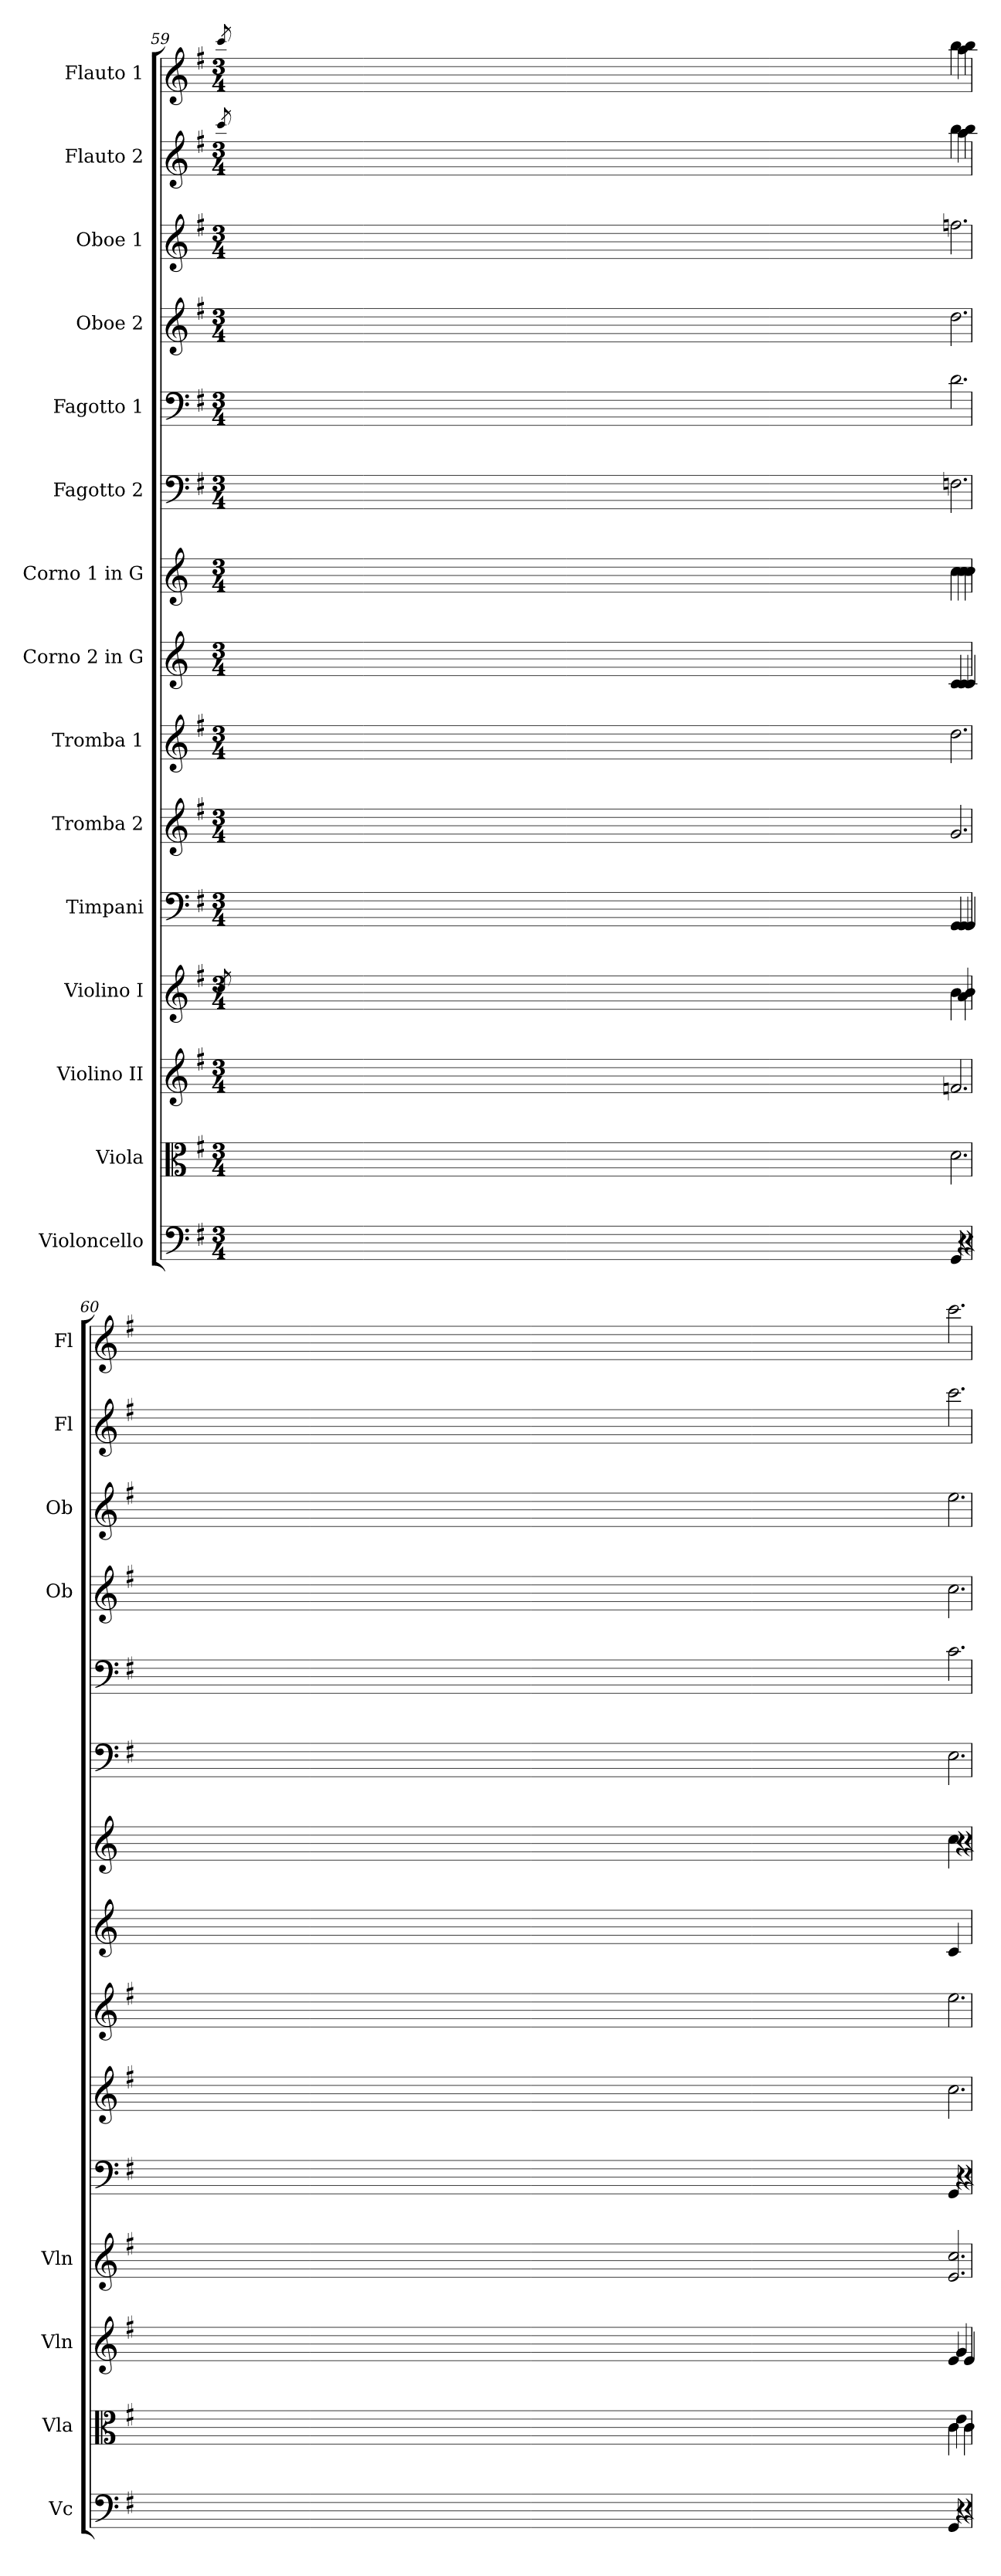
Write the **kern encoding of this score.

**kern	**kern	**kern	**kern	**kern	**kern	**kern	**kern	**kern	**kern	**kern	**kern	**kern	**kern	**kern
*part15	*part14	*part13	*part12	*part11	*part10	*part9	*part8	*part7	*part6	*part5	*part4	*part3	*part2	*part1
*staff15	*staff14	*staff13	*staff12	*staff11	*staff10	*staff9	*staff8	*staff7	*staff6	*staff5	*staff4	*staff3	*staff2	*staff1
*I"Violoncello	*I"Viola	*I"Violino II	*I"Violino I	*I"Timpani	*I"Tromba 2	*I"Tromba 1	*I"Corno 2 in G	*I"Corno 1 in G	*I"Fagotto 2	*I"Fagotto 1	*I"Oboe 2	*I"Oboe 1	*I"Flauto 2	*I"Flauto 1
*I'Vc	*I'Vla	*I'Vln	*I'Vln	*	*	*	*	*	*	*	*I'Ob	*I'Ob	*I'Fl	*I'Fl
*clefF4	*clefC3	*clefG2	*clefG2	*clefF4	*clefG2	*clefG2	*clefG2	*clefG2	*clefF4	*clefF4	*clefG2	*clefG2	*clefG2	*clefG2
*	*	*	*	*	*ITrd1c2	*ITrd1c2	*ITrd-4c-7	*ITrd-4c-7	*	*	*	*	*	*
*k[f#]	*k[f#]	*k[f#]	*k[f#]	*k[f#]	*k[b-]	*k[b-]	*k[f#]	*k[f#]	*k[f#]	*k[f#]	*k[f#]	*k[f#]	*k[f#]	*k[f#]
*G:	*G:	*G:	*G:	*G:	*F:	*F:	*G:	*G:	*G:	*G:	*G:	*G:	*G:	*G:
*M3/4	*M3/4	*M3/4	*M3/4	*M3/4	*M3/4	*M3/4	*M3/4	*M3/4	*M3/4	*M3/4	*M3/4	*M3/4	*M3/4	*M3/4
=59	=59	=59	=59	=59	=59	=59	=59	=59	=59	=59	=59	=59	=59	=59
.	.	.	8qcc	.	.	.	.	.	.	.	.	.	8qccc	8qccc
1ryy	1ryy	1ryy	1ryy	1ryy	1ryy	1ryy	1ryy	1ryy	1ryy	1ryy	1ryy	1ryy	1ryy	1ryy
1ryy	1ryy	1ryy	1ryy	1ryy	1ryy	1ryy	1ryy	1ryy	1ryy	1ryy	1ryy	1ryy	1ryy	1ryy
1ryy	1ryy	1ryy	1ryy	1ryy	1ryy	1ryy	1ryy	1ryy	1ryy	1ryy	1ryy	1ryy	1ryy	1ryy
1ryy	1ryy	1ryy	1ryy	1ryy	1ryy	1ryy	1ryy	1ryy	1ryy	1ryy	1ryy	1ryy	1ryy	1ryy
1ryy	1ryy	1ryy	1ryy	1ryy	1ryy	1ryy	1ryy	1ryy	1ryy	1ryy	1ryy	1ryy	1ryy	1ryy
1ryy	1ryy	1ryy	1ryy	1ryy	1ryy	1ryy	1ryy	1ryy	1ryy	1ryy	1ryy	1ryy	1ryy	1ryy
1ryy	1ryy	1ryy	1ryy	1ryy	1ryy	1ryy	1ryy	1ryy	1ryy	1ryy	1ryy	1ryy	1ryy	1ryy
1ryy	1ryy	1ryy	1ryy	1ryy	1ryy	1ryy	1ryy	1ryy	1ryy	1ryy	1ryy	1ryy	1ryy	1ryy
1ryy	1ryy	1ryy	1ryy	1ryy	1ryy	1ryy	1ryy	1ryy	1ryy	1ryy	1ryy	1ryy	1ryy	1ryy
1ryy	1ryy	1ryy	1ryy	1ryy	1ryy	1ryy	1ryy	1ryy	1ryy	1ryy	1ryy	1ryy	1ryy	1ryy
1ryy	1ryy	1ryy	1ryy	1ryy	1ryy	1ryy	1ryy	1ryy	1ryy	1ryy	1ryy	1ryy	1ryy	1ryy
1ryy	1ryy	1ryy	1ryy	1ryy	1ryy	1ryy	1ryy	1ryy	1ryy	1ryy	1ryy	1ryy	1ryy	1ryy
1ryy	1ryy	1ryy	1ryy	1ryy	1ryy	1ryy	1ryy	1ryy	1ryy	1ryy	1ryy	1ryy	1ryy	1ryy
1ryy	1ryy	1ryy	1ryy	1ryy	1ryy	1ryy	1ryy	1ryy	1ryy	1ryy	1ryy	1ryy	1ryy	1ryy
1ryy	1ryy	1ryy	1ryy	1ryy	1ryy	1ryy	1ryy	1ryy	1ryy	1ryy	1ryy	1ryy	1ryy	1ryy
1ryy	1ryy	1ryy	1ryy	1ryy	1ryy	1ryy	1ryy	1ryy	1ryy	1ryy	1ryy	1ryy	1ryy	1ryy
1ryy	1ryy	1ryy	1ryy	1ryy	1ryy	1ryy	1ryy	1ryy	1ryy	1ryy	1ryy	1ryy	1ryy	1ryy
1ryy	1ryy	1ryy	1ryy	1ryy	1ryy	1ryy	1ryy	1ryy	1ryy	1ryy	1ryy	1ryy	1ryy	1ryy
1ryy	1ryy	1ryy	1ryy	1ryy	1ryy	1ryy	1ryy	1ryy	1ryy	1ryy	1ryy	1ryy	1ryy	1ryy
1ryy	1ryy	1ryy	1ryy	1ryy	1ryy	1ryy	1ryy	1ryy	1ryy	1ryy	1ryy	1ryy	1ryy	1ryy
1ryy	1ryy	1ryy	1ryy	1ryy	1ryy	1ryy	1ryy	1ryy	1ryy	1ryy	1ryy	1ryy	1ryy	1ryy
1ryy	1ryy	1ryy	1ryy	1ryy	1ryy	1ryy	1ryy	1ryy	1ryy	1ryy	1ryy	1ryy	1ryy	1ryy
1ryy	1ryy	1ryy	1ryy	1ryy	1ryy	1ryy	1ryy	1ryy	1ryy	1ryy	1ryy	1ryy	1ryy	1ryy
1ryy	1ryy	1ryy	1ryy	1ryy	1ryy	1ryy	1ryy	1ryy	1ryy	1ryy	1ryy	1ryy	1ryy	1ryy
1ryy	1ryy	1ryy	1ryy	1ryy	1ryy	1ryy	1ryy	1ryy	1ryy	1ryy	1ryy	1ryy	1ryy	1ryy
1ryy	1ryy	1ryy	1ryy	1ryy	1ryy	1ryy	1ryy	1ryy	1ryy	1ryy	1ryy	1ryy	1ryy	1ryy
1ryy	1ryy	1ryy	1ryy	1ryy	1ryy	1ryy	1ryy	1ryy	1ryy	1ryy	1ryy	1ryy	1ryy	1ryy
1ryy	1ryy	1ryy	1ryy	1ryy	1ryy	1ryy	1ryy	1ryy	1ryy	1ryy	1ryy	1ryy	1ryy	1ryy
1ryy	1ryy	1ryy	1ryy	1ryy	1ryy	1ryy	1ryy	1ryy	1ryy	1ryy	1ryy	1ryy	1ryy	1ryy
1ryy	1ryy	1ryy	1ryy	1ryy	1ryy	1ryy	1ryy	1ryy	1ryy	1ryy	1ryy	1ryy	1ryy	1ryy
1ryy	1ryy	1ryy	1ryy	1ryy	1ryy	1ryy	1ryy	1ryy	1ryy	1ryy	1ryy	1ryy	1ryy	1ryy
1ryy	1ryy	1ryy	1ryy	1ryy	1ryy	1ryy	1ryy	1ryy	1ryy	1ryy	1ryy	1ryy	1ryy	1ryy
1ryy	1ryy	1ryy	1ryy	1ryy	1ryy	1ryy	1ryy	1ryy	1ryy	1ryy	1ryy	1ryy	1ryy	1ryy
1ryy	1ryy	1ryy	1ryy	1ryy	1ryy	1ryy	1ryy	1ryy	1ryy	1ryy	1ryy	1ryy	1ryy	1ryy
1ryy	1ryy	1ryy	1ryy	1ryy	1ryy	1ryy	1ryy	1ryy	1ryy	1ryy	1ryy	1ryy	1ryy	1ryy
1ryy	1ryy	1ryy	1ryy	1ryy	1ryy	1ryy	1ryy	1ryy	1ryy	1ryy	1ryy	1ryy	1ryy	1ryy
1ryy	1ryy	1ryy	1ryy	1ryy	1ryy	1ryy	1ryy	1ryy	1ryy	1ryy	1ryy	1ryy	1ryy	1ryy
1ryy	1ryy	1ryy	1ryy	1ryy	1ryy	1ryy	1ryy	1ryy	1ryy	1ryy	1ryy	1ryy	1ryy	1ryy
1ryy	1ryy	1ryy	1ryy	1ryy	1ryy	1ryy	1ryy	1ryy	1ryy	1ryy	1ryy	1ryy	1ryy	1ryy
1ryy	1ryy	1ryy	1ryy	1ryy	1ryy	1ryy	1ryy	1ryy	1ryy	1ryy	1ryy	1ryy	1ryy	1ryy
1ryy	1ryy	1ryy	1ryy	1ryy	1ryy	1ryy	1ryy	1ryy	1ryy	1ryy	1ryy	1ryy	1ryy	1ryy
1ryy	1ryy	1ryy	1ryy	1ryy	1ryy	1ryy	1ryy	1ryy	1ryy	1ryy	1ryy	1ryy	1ryy	1ryy
1ryy	1ryy	1ryy	1ryy	1ryy	1ryy	1ryy	1ryy	1ryy	1ryy	1ryy	1ryy	1ryy	1ryy	1ryy
1ryy	1ryy	1ryy	1ryy	1ryy	1ryy	1ryy	1ryy	1ryy	1ryy	1ryy	1ryy	1ryy	1ryy	1ryy
4GG	2.d	2.fn	4b	4GG	2.f	2.cc	4g	4gg	2.Fn	2.d	2.dd	2.ffn	4bb	4bb
4r	.	.	4a	4GG	.	.	4g	4gg	.	.	.	.	4aa	4aa
4r	.	.	4b	4GG	.	.	4g	4gg	.	.	.	.	4bb	4bb
=60	=60	=60	=60	=60	=60	=60	=60	=60	=60	=60	=60	=60	=60	=60
1ryy	1ryy	1ryy	1ryy	1ryy	1ryy	1ryy	1ryy	1ryy	1ryy	1ryy	1ryy	1ryy	1ryy	1ryy
1ryy	1ryy	1ryy	1ryy	1ryy	1ryy	1ryy	1ryy	1ryy	1ryy	1ryy	1ryy	1ryy	1ryy	1ryy
1ryy	1ryy	1ryy	1ryy	1ryy	1ryy	1ryy	1ryy	1ryy	1ryy	1ryy	1ryy	1ryy	1ryy	1ryy
1ryy	1ryy	1ryy	1ryy	1ryy	1ryy	1ryy	1ryy	1ryy	1ryy	1ryy	1ryy	1ryy	1ryy	1ryy
1ryy	1ryy	1ryy	1ryy	1ryy	1ryy	1ryy	1ryy	1ryy	1ryy	1ryy	1ryy	1ryy	1ryy	1ryy
1ryy	1ryy	1ryy	1ryy	1ryy	1ryy	1ryy	1ryy	1ryy	1ryy	1ryy	1ryy	1ryy	1ryy	1ryy
1ryy	1ryy	1ryy	1ryy	1ryy	1ryy	1ryy	1ryy	1ryy	1ryy	1ryy	1ryy	1ryy	1ryy	1ryy
1ryy	1ryy	1ryy	1ryy	1ryy	1ryy	1ryy	1ryy	1ryy	1ryy	1ryy	1ryy	1ryy	1ryy	1ryy
1ryy	1ryy	1ryy	1ryy	1ryy	1ryy	1ryy	1ryy	1ryy	1ryy	1ryy	1ryy	1ryy	1ryy	1ryy
1ryy	1ryy	1ryy	1ryy	1ryy	1ryy	1ryy	1ryy	1ryy	1ryy	1ryy	1ryy	1ryy	1ryy	1ryy
1ryy	1ryy	1ryy	1ryy	1ryy	1ryy	1ryy	1ryy	1ryy	1ryy	1ryy	1ryy	1ryy	1ryy	1ryy
1ryy	1ryy	1ryy	1ryy	1ryy	1ryy	1ryy	1ryy	1ryy	1ryy	1ryy	1ryy	1ryy	1ryy	1ryy
1ryy	1ryy	1ryy	1ryy	1ryy	1ryy	1ryy	1ryy	1ryy	1ryy	1ryy	1ryy	1ryy	1ryy	1ryy
1ryy	1ryy	1ryy	1ryy	1ryy	1ryy	1ryy	1ryy	1ryy	1ryy	1ryy	1ryy	1ryy	1ryy	1ryy
1ryy	1ryy	1ryy	1ryy	1ryy	1ryy	1ryy	1ryy	1ryy	1ryy	1ryy	1ryy	1ryy	1ryy	1ryy
1ryy	1ryy	1ryy	1ryy	1ryy	1ryy	1ryy	1ryy	1ryy	1ryy	1ryy	1ryy	1ryy	1ryy	1ryy
1ryy	1ryy	1ryy	1ryy	1ryy	1ryy	1ryy	1ryy	1ryy	1ryy	1ryy	1ryy	1ryy	1ryy	1ryy
1ryy	1ryy	1ryy	1ryy	1ryy	1ryy	1ryy	1ryy	1ryy	1ryy	1ryy	1ryy	1ryy	1ryy	1ryy
1ryy	1ryy	1ryy	1ryy	1ryy	1ryy	1ryy	1ryy	1ryy	1ryy	1ryy	1ryy	1ryy	1ryy	1ryy
1ryy	1ryy	1ryy	1ryy	1ryy	1ryy	1ryy	1ryy	1ryy	1ryy	1ryy	1ryy	1ryy	1ryy	1ryy
1ryy	1ryy	1ryy	1ryy	1ryy	1ryy	1ryy	1ryy	1ryy	1ryy	1ryy	1ryy	1ryy	1ryy	1ryy
1ryy	1ryy	1ryy	1ryy	1ryy	1ryy	1ryy	1ryy	1ryy	1ryy	1ryy	1ryy	1ryy	1ryy	1ryy
1ryy	1ryy	1ryy	1ryy	1ryy	1ryy	1ryy	1ryy	1ryy	1ryy	1ryy	1ryy	1ryy	1ryy	1ryy
1ryy	1ryy	1ryy	1ryy	1ryy	1ryy	1ryy	1ryy	1ryy	1ryy	1ryy	1ryy	1ryy	1ryy	1ryy
1ryy	1ryy	1ryy	1ryy	1ryy	1ryy	1ryy	1ryy	1ryy	1ryy	1ryy	1ryy	1ryy	1ryy	1ryy
1ryy	1ryy	1ryy	1ryy	1ryy	1ryy	1ryy	1ryy	1ryy	1ryy	1ryy	1ryy	1ryy	1ryy	1ryy
1ryy	1ryy	1ryy	1ryy	1ryy	1ryy	1ryy	1ryy	1ryy	1ryy	1ryy	1ryy	1ryy	1ryy	1ryy
1ryy	1ryy	1ryy	1ryy	1ryy	1ryy	1ryy	1ryy	1ryy	1ryy	1ryy	1ryy	1ryy	1ryy	1ryy
1ryy	1ryy	1ryy	1ryy	1ryy	1ryy	1ryy	1ryy	1ryy	1ryy	1ryy	1ryy	1ryy	1ryy	1ryy
1ryy	1ryy	1ryy	1ryy	1ryy	1ryy	1ryy	1ryy	1ryy	1ryy	1ryy	1ryy	1ryy	1ryy	1ryy
1ryy	1ryy	1ryy	1ryy	1ryy	1ryy	1ryy	1ryy	1ryy	1ryy	1ryy	1ryy	1ryy	1ryy	1ryy
1ryy	1ryy	1ryy	1ryy	1ryy	1ryy	1ryy	1ryy	1ryy	1ryy	1ryy	1ryy	1ryy	1ryy	1ryy
1ryy	1ryy	1ryy	1ryy	1ryy	1ryy	1ryy	1ryy	1ryy	1ryy	1ryy	1ryy	1ryy	1ryy	1ryy
1ryy	1ryy	1ryy	1ryy	1ryy	1ryy	1ryy	1ryy	1ryy	1ryy	1ryy	1ryy	1ryy	1ryy	1ryy
1ryy	1ryy	1ryy	1ryy	1ryy	1ryy	1ryy	1ryy	1ryy	1ryy	1ryy	1ryy	1ryy	1ryy	1ryy
1ryy	1ryy	1ryy	1ryy	1ryy	1ryy	1ryy	1ryy	1ryy	1ryy	1ryy	1ryy	1ryy	1ryy	1ryy
1ryy	1ryy	1ryy	1ryy	1ryy	1ryy	1ryy	1ryy	1ryy	1ryy	1ryy	1ryy	1ryy	1ryy	1ryy
1ryy	1ryy	1ryy	1ryy	1ryy	1ryy	1ryy	1ryy	1ryy	1ryy	1ryy	1ryy	1ryy	1ryy	1ryy
1ryy	1ryy	1ryy	1ryy	1ryy	1ryy	1ryy	1ryy	1ryy	1ryy	1ryy	1ryy	1ryy	1ryy	1ryy
1ryy	1ryy	1ryy	1ryy	1ryy	1ryy	1ryy	1ryy	1ryy	1ryy	1ryy	1ryy	1ryy	1ryy	1ryy
1ryy	1ryy	1ryy	1ryy	1ryy	1ryy	1ryy	1ryy	1ryy	1ryy	1ryy	1ryy	1ryy	1ryy	1ryy
1ryy	1ryy	1ryy	1ryy	1ryy	1ryy	1ryy	1ryy	1ryy	1ryy	1ryy	1ryy	1ryy	1ryy	1ryy
1ryy	1ryy	1ryy	1ryy	1ryy	1ryy	1ryy	1ryy	1ryy	1ryy	1ryy	1ryy	1ryy	1ryy	1ryy
1ryy	1ryy	1ryy	1ryy	1ryy	1ryy	1ryy	1ryy	1ryy	1ryy	1ryy	1ryy	1ryy	1ryy	1ryy
2.ryy	2.ryy	2.ryy	2.ryy	2.ryy	2.ryy	2.ryy	2.ryy	2.ryy	2.ryy	2.ryy	2.ryy	2.ryy	2.ryy	2.ryy
4GG	4c	4e	2.e 2.cc	4GG	2.b-	2.dd	4g	4gg	2.E	2.c	2.cc	2.ee	2.ccc	2.ccc
4r	4e	4g	.	4r	.	.	4ryy	4r	.	.	.	.	.	.
4r	4c	4e	.	4r	.	.	4ryy	4r	.	.	.	.	.	.
=	=	=	=	=	=	=	=	=	=	=	=	=	=	=
*-	*-	*-	*-	*-	*-	*-	*-	*-	*-	*-	*-	*-	*-	*-
